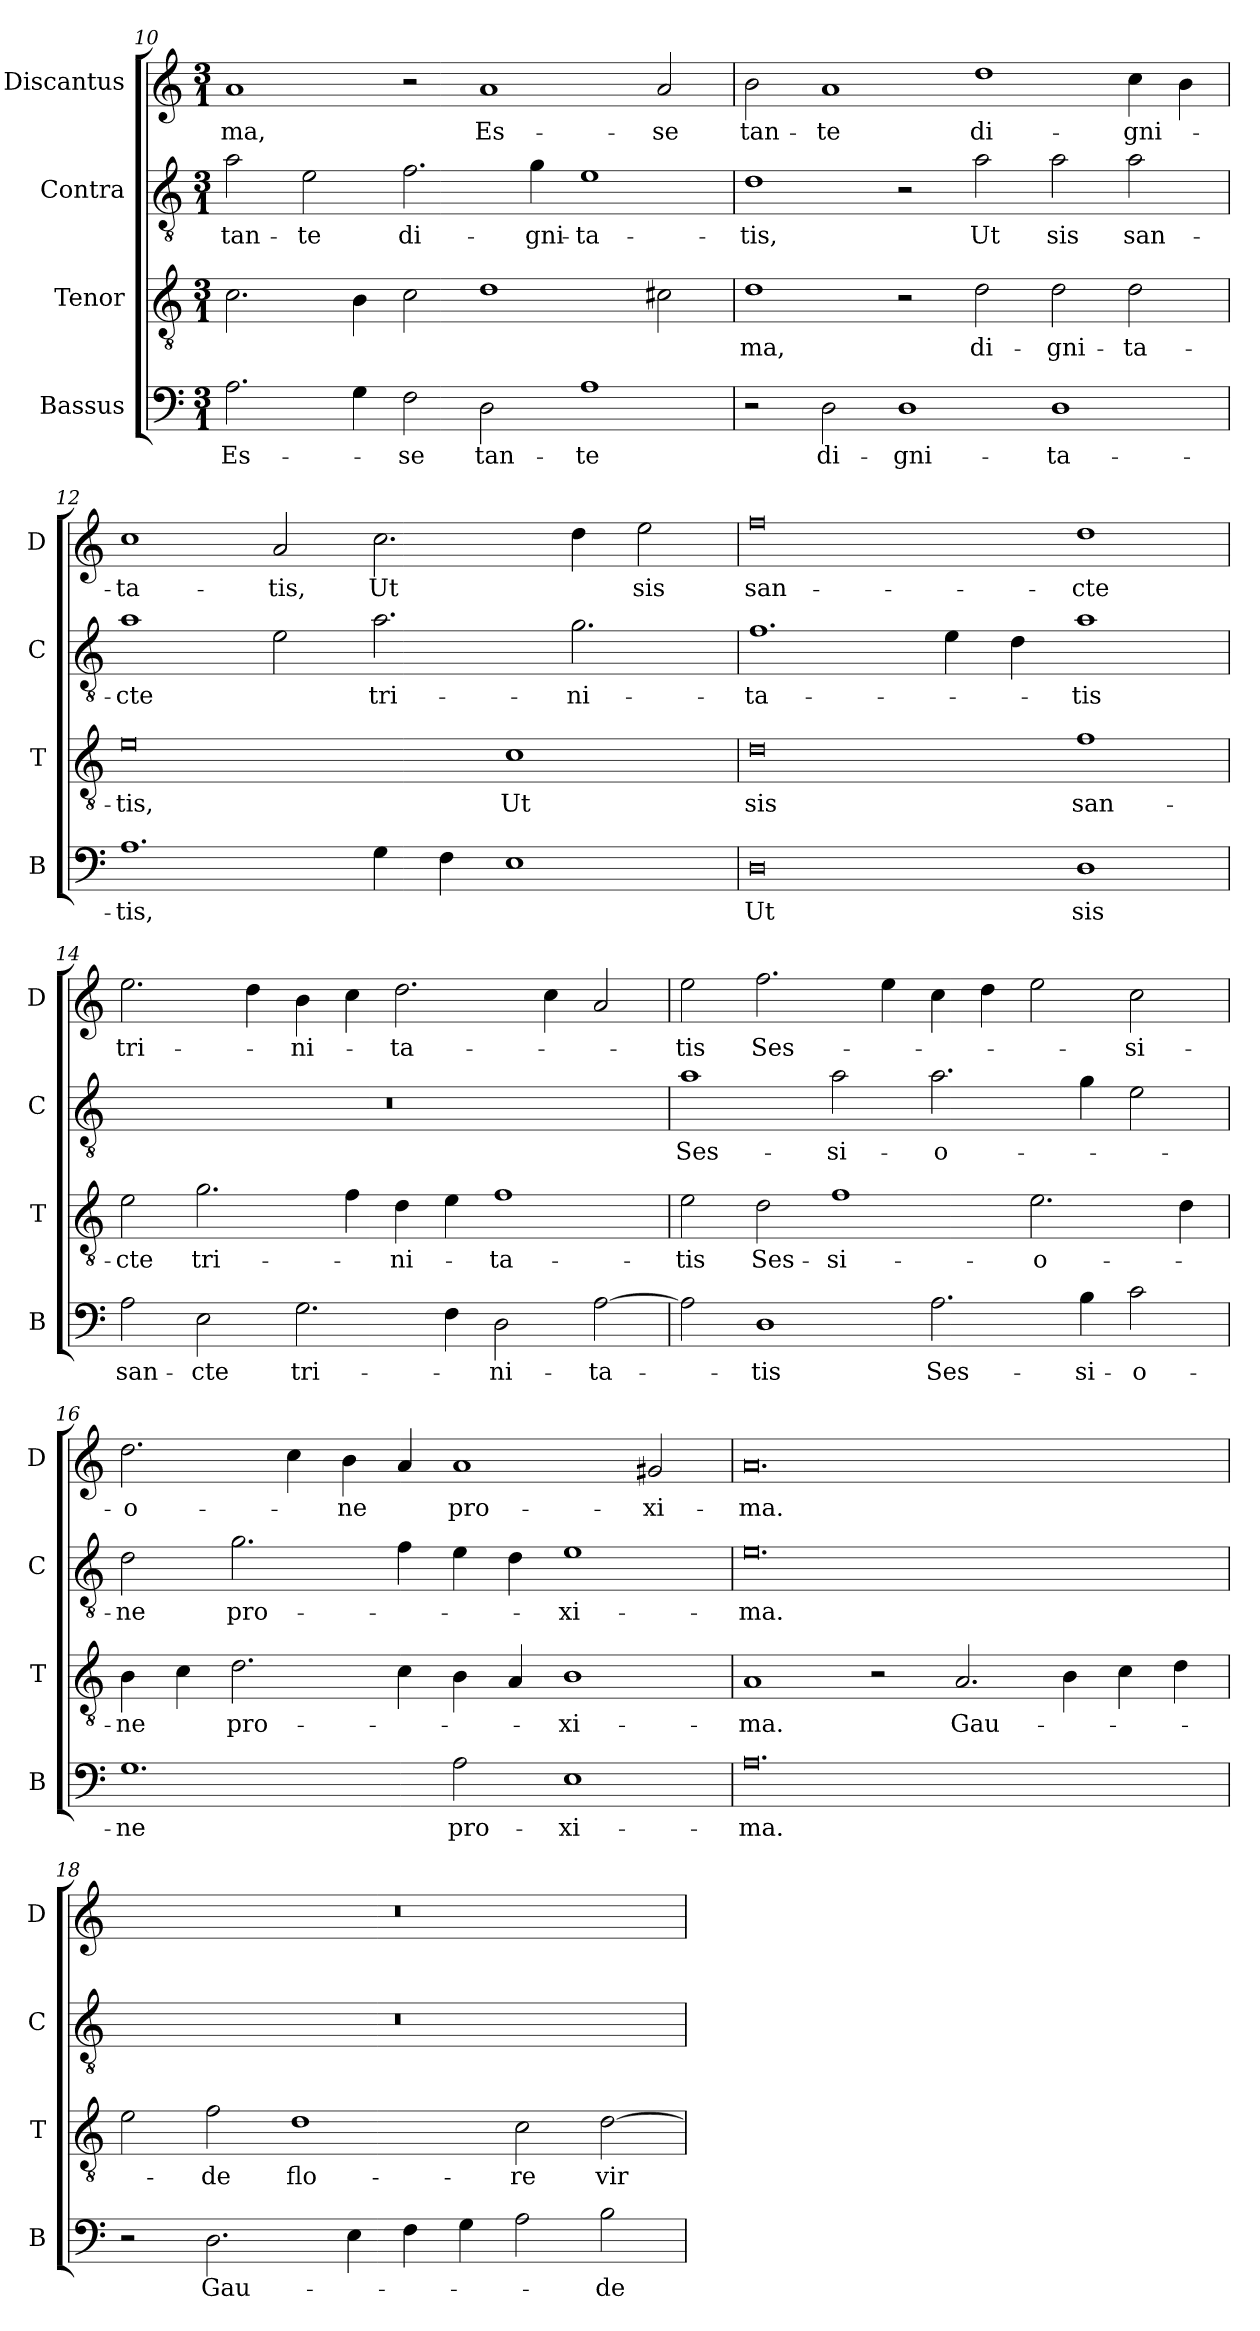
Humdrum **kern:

**kern	**text	**kern	**text	**kern	**text	**kern	**text
*part4	*part4	*part3	*part3	*part2	*part2	*part1	*part1
*staff4	*staff4	*staff3	*staff3	*staff2	*staff2	*staff1	*staff1
*I"Bassus	*	*I"Tenor	*	*I"Contra	*	*I"Discantus	*
*I'B	*	*I'T	*	*I'C	*	*I'D	*
*clefF4	*	*clefGv2	*	*clefGv2	*	*clefG2	*
*k[]	*	*k[]	*	*k[]	*	*k[]	*
*M3/1	*	*M3/1	*	*M3/1	*	*M3/1	*
=10	=10	=10	=10	=10	=10	=10	=10
2.A\	Es-	2.c\	.	2a\	tan-	1a	-ma,
.	.	.	.	2e\	-te	.	.
4G\	.	4B\	.	.	.	.	.
2F\	-se	2c\	.	2.f\	di-	2r	.
2D\	tan-	1d	.	.	.	1a	Es-
.	.	.	.	4g\	-gni-	.	.
1A	-te	.	.	1e	-ta-	.	.
.	.	2c#X\	.	.	.	2a/	-se
=11	=11	=11	=11	=11	=11	=11	=11
2r	.	1d	-ma,	1d	-tis,	2b\	tan-
2D\	di-	.	.	.	.	1a	-te
1D	-gni-	2r	.	2r	.	.	.
.	.	2d\	di-	2a\	Ut	1dd	di-
1D	-ta-	2d\	-gni-	2a\	sis	.	.
.	.	2d\	-ta-	2a\	san-	4cc\	-gni-
.	.	.	.	.	.	4b\	.
=12	=12	=12	=12	=12	=12	=12	=12
1.A	-tis,	0e	-tis,	1a	-cte	1cc	-ta-
.	.	.	.	2e\	.	2a/	-tis,
4G\	.	.	.	2.a\	tri-	2.cc\	Ut
4F\	.	.	.	.	.	.	.
1E	.	1c	Ut	.	.	.	.
.	.	.	.	2.g\	-ni-	4dd\	.
.	.	.	.	.	.	2ee\	sis
=13	=13	=13	=13	=13	=13	=13	=13
0D	Ut	0d	sis	1.f	-ta-	0ff	san-
.	.	.	.	4e\	.	.	.
.	.	.	.	4d\	.	.	.
1D	sis	1f	san-	1a	-tis	1dd	-cte
=14	=14	=14	=14	=14	=14	=14	=14
2A\	san-	2e\	-cte	0.r	.	2.ee\	tri-
2E\	-cte	2.g\	tri-	.	.	.	.
.	.	.	.	.	.	4dd\	.
2.G\	tri-	.	.	.	.	4b\	-ni-
.	.	4f\	.	.	.	4cc\	.
.	.	4d\	-ni-	.	.	2.dd\	-ta-
4F\	.	4e\	.	.	.	.	.
2D\	-ni-	1f	-ta-	.	.	.	.
.	.	.	.	.	.	4cc\	.
[2A\	-ta-	.	.	.	.	2a/	.
=15	=15	=15	=15	=15	=15	=15	=15
2A\]	.	2e\	-tis	1a	Ses-	2ee\	-tis
1D	-tis	2d\	Ses-	.	.	2.ff\	Ses-
.	.	1f	-si-	2a\	-si-	.	.
.	.	.	.	.	.	4ee\	.
2.A\	Ses-	.	.	2.a\	-o-	4cc\	.
.	.	.	.	.	.	4dd\	.
.	.	2.e\	-o-	.	.	2ee\	.
4B\	-si-	.	.	4g\	.	.	.
2c\	-o-	.	.	2e\	.	2cc\	-si-
.	.	4d\	.	.	.	.	.
=16	=16	=16	=16	=16	=16	=16	=16
1.G	-ne	4B\	-ne	2d\	-ne	2.dd\	-o-
.	.	4c\	.	.	.	.	.
.	.	2.d\	pro-	2.g\	pro-	.	.
.	.	.	.	.	.	4cc\	.
.	.	.	.	.	.	4b\	-ne
.	.	4c\	.	4f\	.	4a/	.
2A\	pro-	4B\	.	4e\	.	1a	pro-
.	.	4A/	.	4d\	.	.	.
1E	-xi-	1B	-xi-	1e	-xi-	.	.
.	.	.	.	.	.	2g#X/	-xi-
=17	=17	=17	=17	=17	=17	=17	=17
0.A	-ma.	1A	-ma.	0.e	-ma.	0.a	-ma.
.	.	2r	.	.	.	.	.
.	.	2.A/	Gau-	.	.	.	.
.	.	4B\	.	.	.	.	.
.	.	4c\	.	.	.	.	.
.	.	4d\	.	.	.	.	.
=18	=18	=18	=18	=18	=18	=18	=18
2r	.	2e\	.	0.r	.	0.r	.
2.D\	Gau-	2f\	-de	.	.	.	.
.	.	1d	flo-	.	.	.	.
4E\	.	.	.	.	.	.	.
4F\	.	.	.	.	.	.	.
4G\	.	.	.	.	.	.	.
2A\	.	2c\	-re	.	.	.	.
2B\	-de	[2d\	vir-	.	.	.	.
=	=	=	=	=	=	=	=
*-	*-	*-	*-	*-	*-	*-	*-
